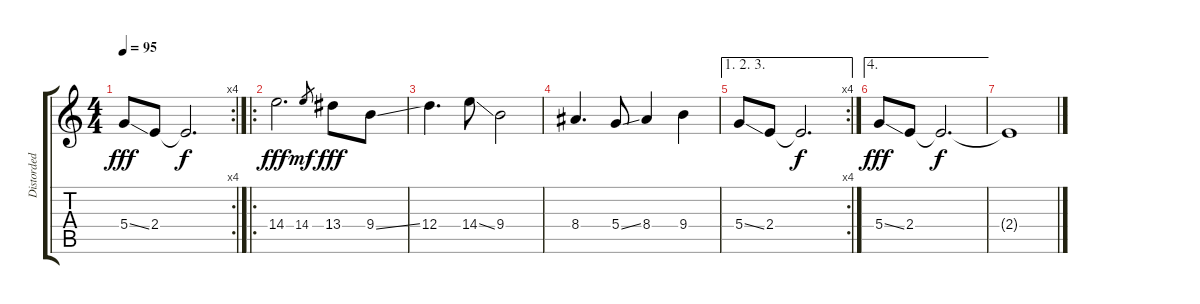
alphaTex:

\track ("Distorded Guitar" "Distorded ") {instrument distortionguitar}
\staff {score tabs}
\tuning (E4 B3 G3 D3 A2 E2) {hide}
\rc 4
\ts (4 4)
\tempo 95
\clef g2
\ks c
5.4{ss}.8{dy fff} 2.4.8 2.4{t}.2{d dy f} |
\ro
14.4.2{d dy fff} 14.4.8{gr dy mf} 13.4.8{dy fff} 9.4{ss}.8 |
12.4.4{d} 14.4{ss}.8 9.4.2 |
8.4.4{d} 5.4{ss}.8 8.4.4 9.4.4 |
\ae (1 2 3)
\rc 4
5.4{ss}.8 2.4.8 2.4{t}.2{d dy f} |
\ae 4
5.4{ss}.8{dy fff} 2.4.8 2.4{t}.2{d dy f} |
2.4{t}.1
